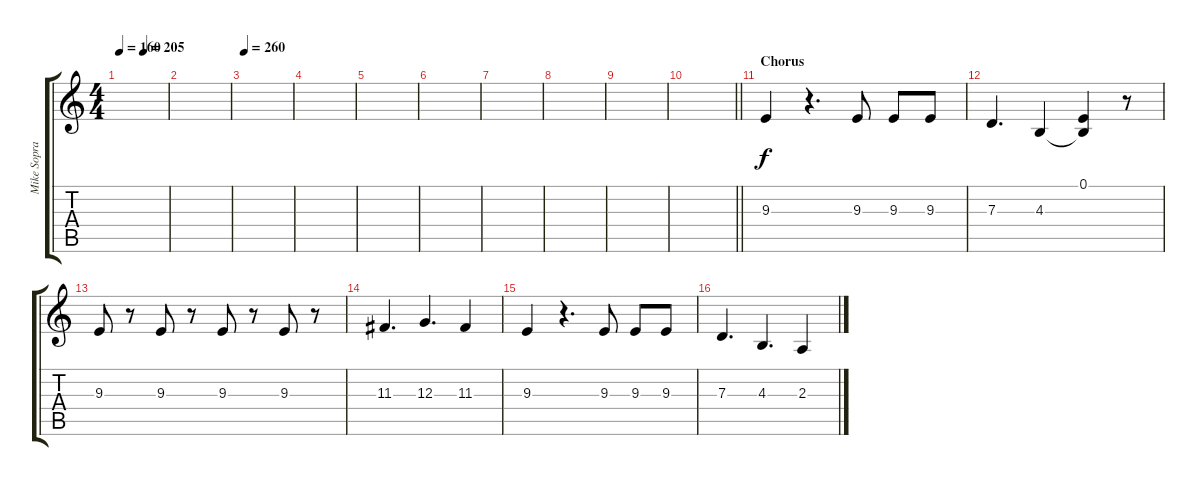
\track ("Mike Soprano     - Trombone" "Mike Sopra") {instrument trombone}
\staff {score tabs}
\tuning (E4 B3 G3 D3 A2 E2) {hide}
\ts (4 4)
\tempo 160
\tempo (205 0.5)
\clef g2
\ks c
|
|
\tempo 260
|
|
|
|
|
|
|
\barLineRight lightlight
|
\section ("" "Chorus")
9.3.4 r.4{d} 9.3.8 9.3.8 9.3.8 |
7.3.4{d} 4.3.4 (0.1 4.3{t}).4 r.8 |
9.3.8 r.8 9.3.8 r.8 9.3.8 r.8 9.3.8 r.8 |
11.3.4{d} 12.3.4{d} 11.3.4 |
9.3.4 r.4{d} 9.3.8 9.3.8 9.3.8 |
7.3.4{d} 4.3.4{d} 2.3.4
